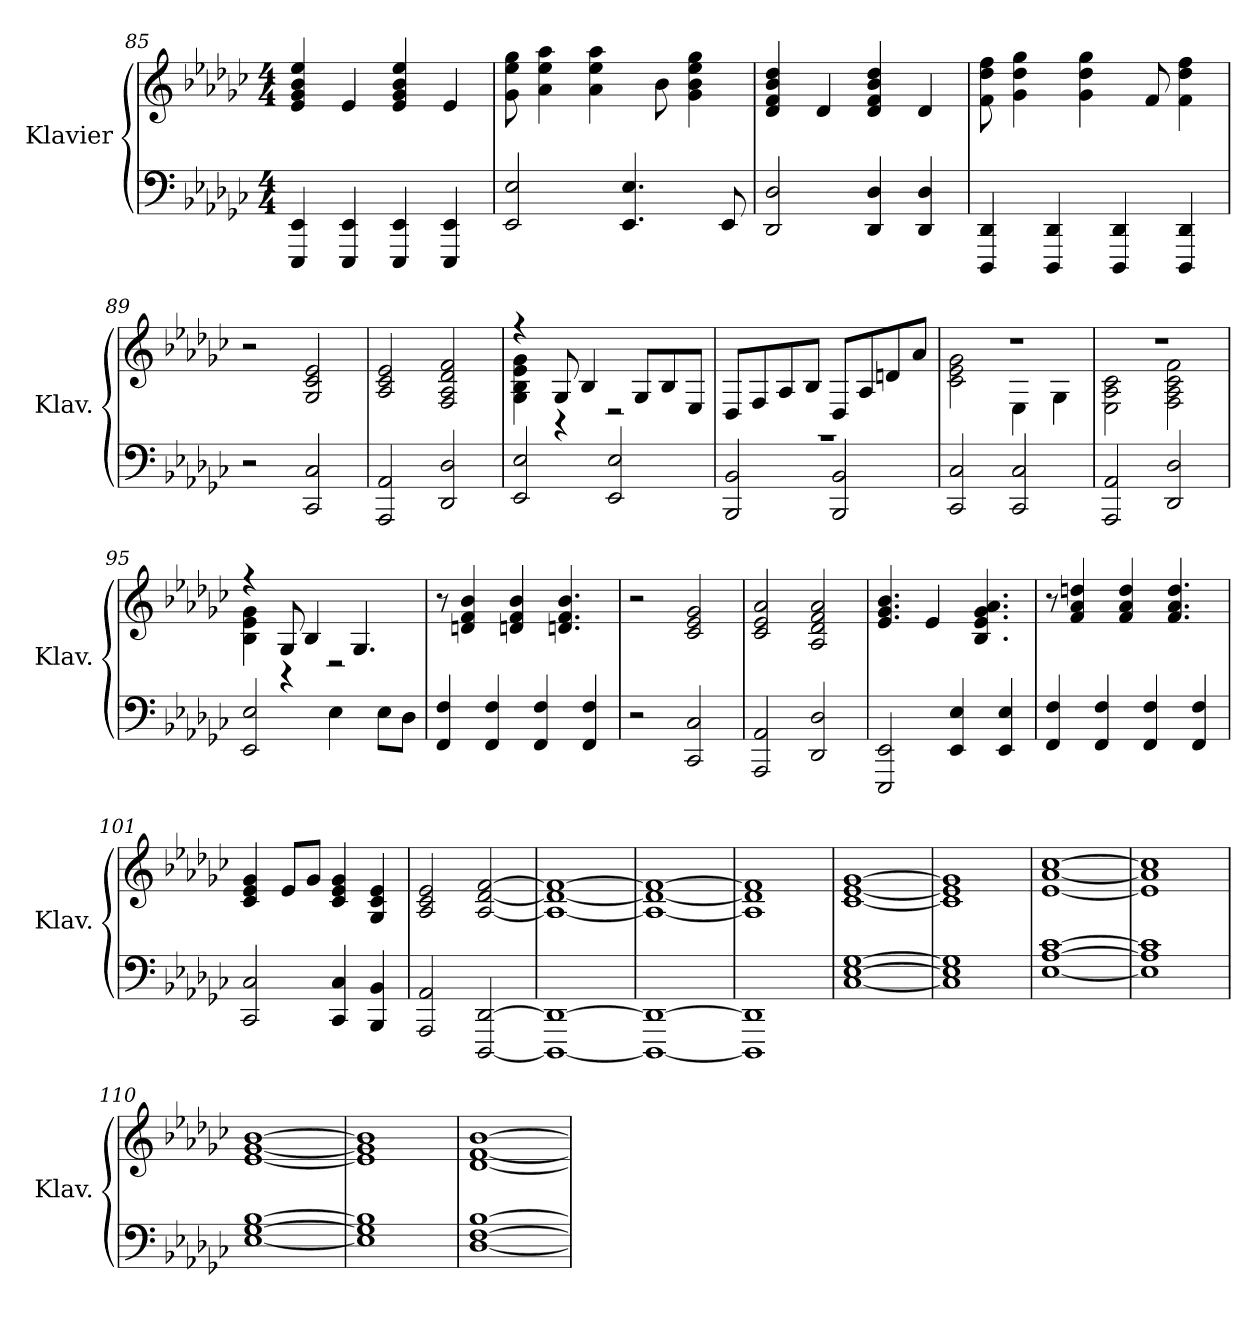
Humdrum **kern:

**kern	**kern
*part1	*part1
*staff2	*staff1
*I"Klavier	*
*I'Klav.	*
*clefF4	*clefG2
*k[b-e-a-d-g-c-]	*k[b-e-a-d-g-c-]
*M4/4	*M4/4
=85	=85
4EEE-/ 4EE-/	4e-/ 4g-/ 4b-/ 4ee-/
4EEE-/ 4EE-/	4e-/
4EEE-/ 4EE-/	4e-/ 4g-/ 4b-/ 4ee-/
4EEE-/ 4EE-/	4e-/
=86	=86
2EE-/ 2E-/	8g-\ 8ee-\ 8gg-\
.	4a-\ 4ee-\ 4aa-\
.	4a-\ 4ee-\ 4aa-\
4.EE-/ 4.E-/	.
.	8b-\
.	4g-\ 4b-\ 4ee-\ 4gg-\
8EE-/	.
=87	=87
2DD-/ 2D-/	4d-/ 4f/ 4b-/ 4dd-/
.	4d-/
4DD-/ 4D-/	4d-/ 4f/ 4b-/ 4dd-/
4DD-/ 4D-/	4d-/
=88	=88
4DDD-/ 4DD-/	8f\ 8dd-\ 8ff\
.	4g-\ 4dd-\ 4gg-\
4DDD-/ 4DD-/	.
.	4g-\ 4dd-\ 4gg-\
4DDD-/ 4DD-/	.
.	8f/
4DDD-/ 4DD-/	4f\ 4dd-\ 4ff\
=89	=89
2r	2r
2CC-/ 2C-/	2G-/ 2c-/ 2e-/
=90	=90
2AAA-/ 2AA-/	2A-/ 2c-/ 2e-/
2DD-/ 2D-/	2F/ 2A-/ 2d-/ 2f/
!!LO:LB:g=z
=91	=91
*	*^
2EE-/ 2E-/	4r	4G-\ 4B-\ 4e-\ 4g-\
.	8G-/	4r
.	4B-/	.
2EE-/ 2E-/	.	2r
.	8G-/L	.
.	8B-/	.
.	8E-/J	.
=92	=92	=92
2BBB-/ 2BB-/	8D-/L	1r
.	8F/	.
.	8A-/	.
.	8B-/J	.
2BBB-/ 2BB-/	8D-/L	.
.	8A-/	.
.	8dn/	.
.	8a-/J	.
=93	=93	=93
2CC-/ 2C-/	1r	2c-\ 2e-\ 2g-\
2CC-/ 2C-/	.	4E-\
.	.	4G-\
=94	=94	=94
2AAA-/ 2AA-/	1r	2E-\ 2A-\ 2c-\
2DD-/ 2D-/	.	2F\ 2A-\ 2c-\ 2f\
=95	=95	=95
2EE-/ 2E-/	4r	4B-\ 4e-\ 4g-\
.	8G-/	4r
.	4B-/	.
4E-\	.	2r
.	4.G-/	.
8E-\L	.	.
8D-\J	.	.
*	*v	*v
!!LO:PB:g=z
=96	=96
4FF/ 4F/	8r
.	4dn/ 4f/ 4b-/
4FF/ 4F/	.
.	4dn/ 4f/ 4b-/
4FF/ 4F/	.
.	4.dn/ 4.f/ 4.b-/
4FF/ 4F/	.
=97	=97
2r	2r
2CC-/ 2C-/	2c-/ 2e-/ 2g-/
=98	=98
2AAA-/ 2AA-/	2c-/ 2e-/ 2a-/
2DD-/ 2D-/	2A-/ 2d-/ 2f/ 2a-/
=99	=99
2EEE-/ 2EE-/	4.e-/ 4.g-/ 4.b-/
.	4e-/
4EE-/ 4E-/	.
.	4.B-/ 4.e-/ 4.g-/ 4.a-/
4EE-/ 4E-/	.
=100	=100
4FF/ 4F/	8r
.	4f/ 4a-/ 4ddn/
4FF/ 4F/	.
.	4f/ 4a-/ 4dd/
4FF/ 4F/	.
.	4.f/ 4.a-/ 4.dd/
4FF/ 4F/	.
=101	=101
2CC-/ 2C-/	4c-/ 4e-/ 4g-/
.	8e-/L
.	8g-/J
4CC-/ 4C-/	4c-/ 4e-/ 4g-/
4BBB-/ 4BB-/	4G-/ 4c-/ 4e-/
=102	=102
2AAA-/ 2AA-/	2A-/ 2c-/ 2e-/
[2DDD-/ [2DD-/	[2A-/ [2d-/ [2f/
=103	=103
1DDD-_ 1DD-_	1A-_ 1d-_ 1f_
=104	=104
1DDD-_ 1DD-_	1A-_ 1d-_ 1f_
!!LO:LB:g=z
=105	=105
1DDD-] 1DD-]	1A-] 1d-] 1f]
=106	=106
[1C- [1E- [1G-	[1c- [1e- [1g-
=107	=107
1C-] 1E-] 1G-]	1c-] 1e-] 1g-]
=108	=108
[1E- [1A- [1c-	[1e- [1a- [1cc-
=109	=109
1E-] 1A-] 1c-]	1e-] 1a-] 1cc-]
=110	=110
[1E- [1G- [1B-	[1e- [1g- [1b-
=111	=111
1E-] 1G-] 1B-]	1e-] 1g-] 1b-]
=112	=112
[1D- [1F [1B-	[1d- [1f [1b-
=	=
*-	*-
